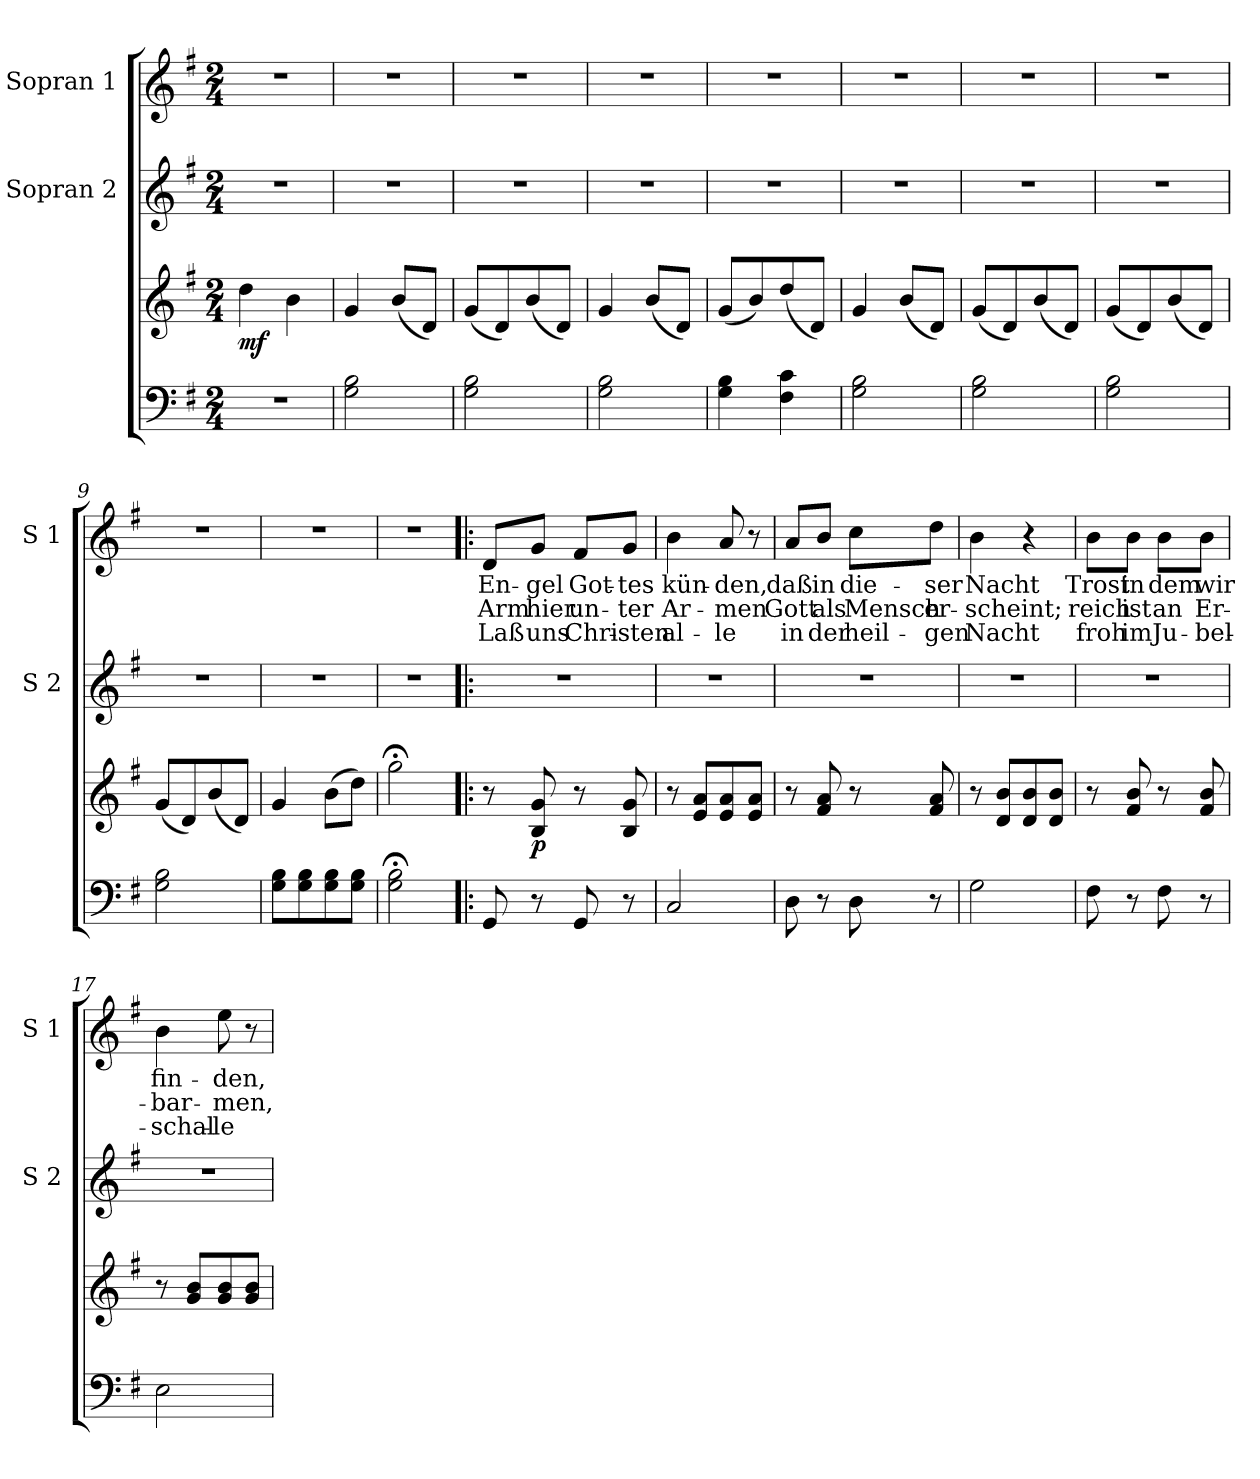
**kern	**kern	**dynam	**kern	**kern	**text	**text	**text
*part3	*part3	*part3	*part2	*part1	*part1	*part1	*part1
*staff4	*staff3	*staff3/4	*staff2	*staff1	*staff1	*staff1	*staff1
*	*	*	*I"Sopran 2	*I"Sopran 1	*	*	*
*	*	*	*I'S 2	*I'S 1	*	*	*
*clefF4	*clefG2	*	*clefG2	*clefG2	*	*	*
*k[f#]	*k[f#]	*	*k[f#]	*k[f#]	*	*	*
*G:	*G:	*	*G:	*G:	*	*	*
*M2/4	*M2/4	*	*M2/4	*M2/4	*	*	*
=1	=1	=1	=1	=1	=1	=1	=1
!	!	!LO:DY:b	!	!	!	!	!
2r	4dd\	mf	2r	2r	.	.	.
.	4b\	.	.	.	.	.	.
=2	=2	=2	=2	=2	=2	=2	=2
2G\ 2B\	4g/	.	2r	2r	.	.	.
.	(<8b/L	.	.	.	.	.	.
.	8d/J)	.	.	.	.	.	.
=3	=3	=3	=3	=3	=3	=3	=3
2G\ 2B\	(<8g/L	.	2r	2r	.	.	.
.	8d/)	.	.	.	.	.	.
.	(<8b/	.	.	.	.	.	.
.	8d/J)	.	.	.	.	.	.
=4	=4	=4	=4	=4	=4	=4	=4
2G\ 2B\	4g/	.	2r	2r	.	.	.
.	(<8b/L	.	.	.	.	.	.
.	8d/J)	.	.	.	.	.	.
=5	=5	=5	=5	=5	=5	=5	=5
4G\ 4B\	(<8g/L	.	2r	2r	.	.	.
.	8b/)	.	.	.	.	.	.
4F#\ 4c\	(<8dd/	.	.	.	.	.	.
.	8d/J)	.	.	.	.	.	.
=6	=6	=6	=6	=6	=6	=6	=6
2G\ 2B\	4g/	.	2r	2r	.	.	.
.	(<8b/L	.	.	.	.	.	.
.	8d/J)	.	.	.	.	.	.
=7	=7	=7	=7	=7	=7	=7	=7
2G\ 2B\	(<8g/L	.	2r	2r	.	.	.
.	8d/)	.	.	.	.	.	.
.	(<8b/	.	.	.	.	.	.
.	8d/J)	.	.	.	.	.	.
!!LO:LB:g=z
=8	=8	=8	=8	=8	=8	=8	=8
2G\ 2B\	(<8g/L	.	2r	2r	.	.	.
.	8d/)	.	.	.	.	.	.
.	(<8b/	.	.	.	.	.	.
.	8d/J)	.	.	.	.	.	.
=9	=9	=9	=9	=9	=9	=9	=9
2G\ 2B\	(<8g/L	.	2r	2r	.	.	.
.	8d/)	.	.	.	.	.	.
.	(<8b/	.	.	.	.	.	.
.	8d/J)	.	.	.	.	.	.
=10	=10	=10	=10	=10	=10	=10	=10
8G\ 8B\L	4g/	.	2r	2r	.	.	.
8G\ 8B\	.	.	.	.	.	.	.
8G\ 8B\	(>8b\L	.	.	.	.	.	.
8G\ 8B\J	8dd\J)	.	.	.	.	.	.
=11	=11	=11	=11	=11	=11	=11	=11
2G\;< 2B\;<	2gg;<\	.	2r	2r	.	.	.
=12!|:	=12!|:	=12!|:	=12!|:	=12!|:	=12!|:	=12!|:	=12!|:
!	!	!	!	!	!LO:LY:b	!LO:LY:b	!LO:LY:b
8GG/	8r	.	2r	8d/L	En-	Arm	Laß
!	!	!LO:DY:b	!	!	!LO:LY:b	!LO:LY:b	!LO:LY:b
8r	8B/ 8g/	p	.	8g/J	-gel	hier	uns
!	!	!	!	!	!LO:LY:b	!LO:LY:b	!LO:LY:b
8GG/	8r	.	.	8f#/L	Got-	un-	Chri-
!	!	!	!	!	!LO:LY:b	!LO:LY:b	!LO:LY:b
8r	8B/ 8g/	.	.	8g/J	-tes	-ter	-sten
=13	=13	=13	=13	=13	=13	=13	=13
!	!	!	!	!	!LO:LY:b	!LO:LY:b	!LO:LY:b
2C/	8r	.	2r	4b\	kün-	Ar-	al-
.	8e/ 8a/L	.	.	.	.	.	.
!	!	!	!	!	!LO:LY:b	!LO:LY:b	!LO:LY:b
.	8e/ 8a/	.	.	8a/	-den,	-men	-le
.	8e/ 8a/J	.	.	8r	.	.	.
!!LO:LB:g=z
=14	=14	=14	=14	=14	=14	=14	=14
!	!	!	!	!	!LO:LY:b	!LO:LY:b	!LO:LY:b
8D\	8r	.	2r	8a/L	daß	Gott	in
!	!	!	!	!	!LO:LY:b	!LO:LY:b	!LO:LY:b
8r	8f#/ 8a/	.	.	8b/J	in	als	der
!	!	!	!	!	!LO:LY:b	!LO:LY:b	!LO:LY:b
8D\	8r	.	.	8cc\L	die-	Mensch	heil-
!	!	!	!	!	!LO:LY:b	!LO:LY:b	!LO:LY:b
8r	8f#/ 8a/	.	.	8dd\J	-ser	er-	-gen
=15	=15	=15	=15	=15	=15	=15	=15
!	!	!	!	!	!LO:LY:b	!LO:LY:b	!LO:LY:b
2G\	8r	.	2r	4b\	Nacht	-scheint;	Nacht
.	8d/ 8b/L	.	.	.	.	.	.
.	8d/ 8b/	.	.	4r	.	.	.
.	8d/ 8b/J	.	.	.	.	.	.
=16	=16	=16	=16	=16	=16	=16	=16
!	!	!	!	!	!LO:LY:b	!LO:LY:b	!LO:LY:b
8F#\	8r	.	2r	8b\L	Trost	reich	froh
!	!	!	!	!	!LO:LY:b	!LO:LY:b	!LO:LY:b
8r	8f#/ 8b/	.	.	8b\J	in	ist	im
!	!	!	!	!	!LO:LY:b	!LO:LY:b	!LO:LY:b
8F#\	8r	.	.	8b\L	dem	an	Ju-
!	!	!	!	!	!LO:LY:b	!LO:LY:b	!LO:LY:b
8r	8f#/ 8b/	.	.	8b\J	wir	Er-	-bel-
=17	=17	=17	=17	=17	=17	=17	=17
!	!	!	!	!	!LO:LY:b	!LO:LY:b	!LO:LY:b
2E\	8r	.	2r	4b\	fin-	-bar-	-schal-
.	8g/ 8b/L	.	.	.	.	.	.
!	!	!	!	!	!LO:LY:b	!LO:LY:b	!LO:LY:b
.	8g/ 8b/	.	.	8ee\	-den,	-men,	-le
.	8g/ 8b/J	.	.	8r	.	.	.
=	=	=	=	=	=	=	=
*-	*-	*-	*-	*-	*-	*-	*-
